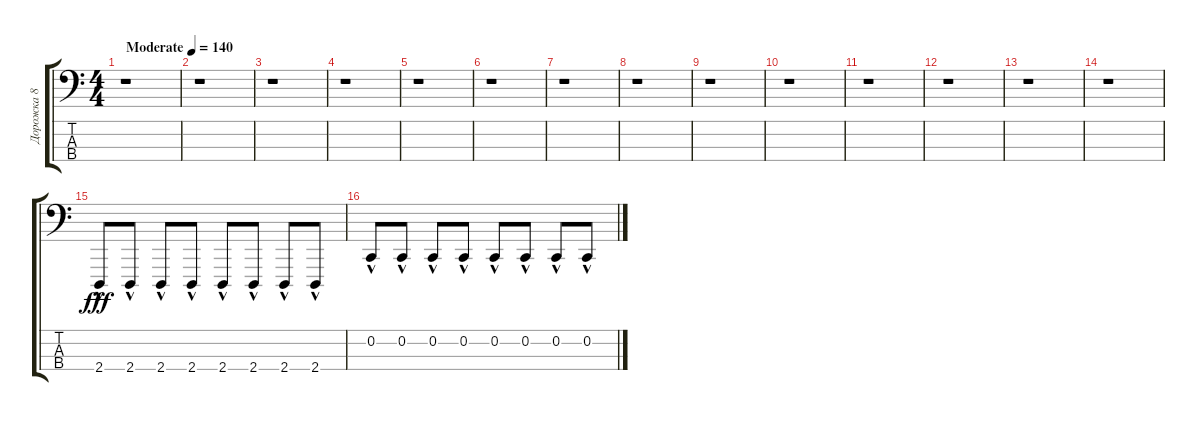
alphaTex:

\track ("Дорожка 8" "Дорожка 8") {instrument lead1square}
\staff {score tabs}
\tuning (F2 C2 G1 C1) {hide}
\ts (4 4)
\tempo (140 "Moderate")
\clef f4
\ks c
r.1{dy fff instrument lead1square} |
r.1 |
r.1 |
r.1 |
r.1 |
r.1 |
r.1 |
r.1 |
r.1 |
r.1 |
r.1 |
r.1 |
r.1 |
r.1 |
2.4{hac}.8 2.4{hac}.8 2.4{hac}.8 2.4{hac}.8 2.4{hac}.8 2.4{hac}.8 2.4{hac}.8 2.4{hac}.8 |
0.2{hac}.8 0.2{hac}.8 0.2{hac}.8 0.2{hac}.8 0.2{hac}.8 0.2{hac}.8 0.2{hac}.8 0.2{hac}.8
